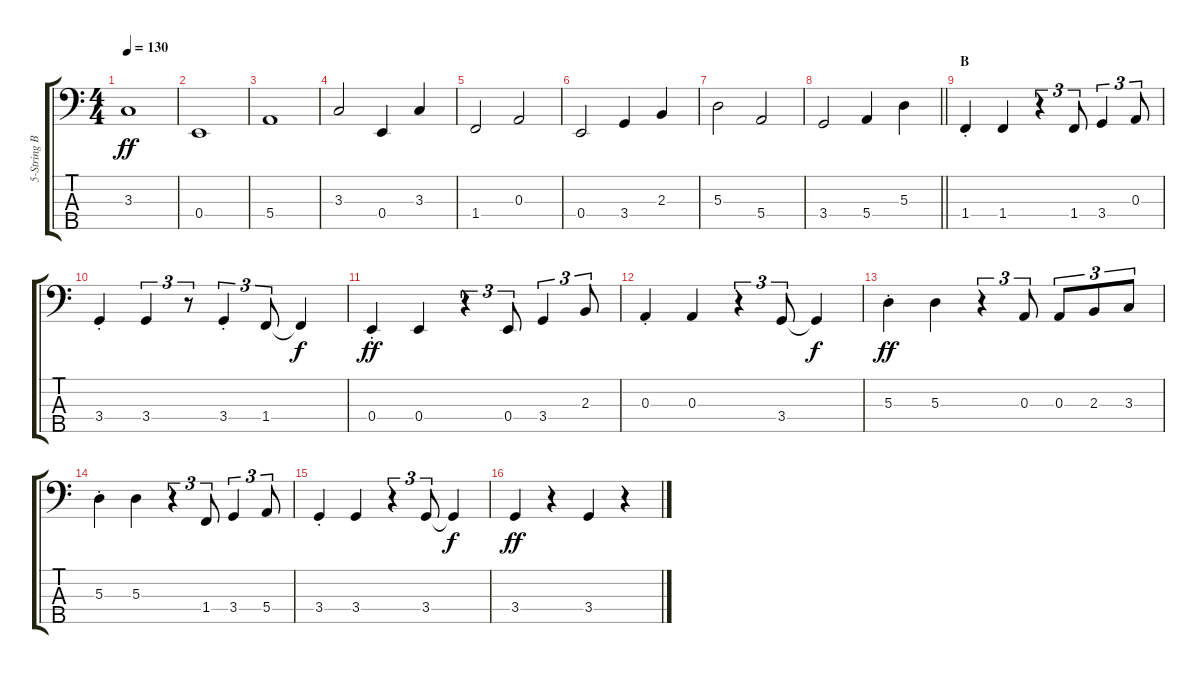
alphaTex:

\track ("5-String Bass" "5-String B") {instrument electricbassfinger}
\staff {score tabs}
\tuning (G2 D2 A1 E1 B0) {hide}
\ts (4 4)
\tempo 130
\clef f4
\ks c
3.3.1{dy ff} |
0.4.1 |
5.4.1 |
3.3.2 0.4.4 3.3.4 |
1.4.2 0.3.2 |
0.4.2 3.4.4 2.3.4 |
5.3.2 5.4.2 |
\barLineRight lightlight
3.4.2 5.4.4 5.3.4 |
\section ("" "B")
1.4{st}.4 1.4.4 r.4{tu (3 2)} 1.4.8{tu (3 2)} 3.4.4{tu (3 2)} 0.3.8{tu (3 2)} |
3.4{st}.4 3.4.4{tu (3 2)} r.8{tu (3 2)} 3.4{st}.4{tu (3 2)} 1.4.8{tu (3 2)} 1.4{t}.4{dy f} |
0.4{st}.4{dy ff} 0.4.4 r.4{tu (3 2)} 0.4.8{tu (3 2)} 3.4.4{tu (3 2)} 2.3.8{tu (3 2)} |
0.3{st}.4 0.3.4 r.4{tu (3 2)} 3.4.8{tu (3 2)} 3.4{t}.4{dy f} |
5.3{st}.4{dy ff} 5.3.4 r.4{tu (3 2)} 0.3.8{tu (3 2)} 0.3.8{tu (3 2)} 2.3.8{tu (3 2)} 3.3.8{tu (3 2)} |
5.3{st}.4 5.3.4 r.4{tu (3 2)} 1.4.8{tu (3 2)} 3.4.4{tu (3 2)} 5.4.8{tu (3 2)} |
3.4{st}.4 3.4.4 r.4{tu (3 2)} 3.4.8{tu (3 2)} 3.4{t}.4{dy f} |
3.4.4{dy ff} r.4 3.4.4 r.4
